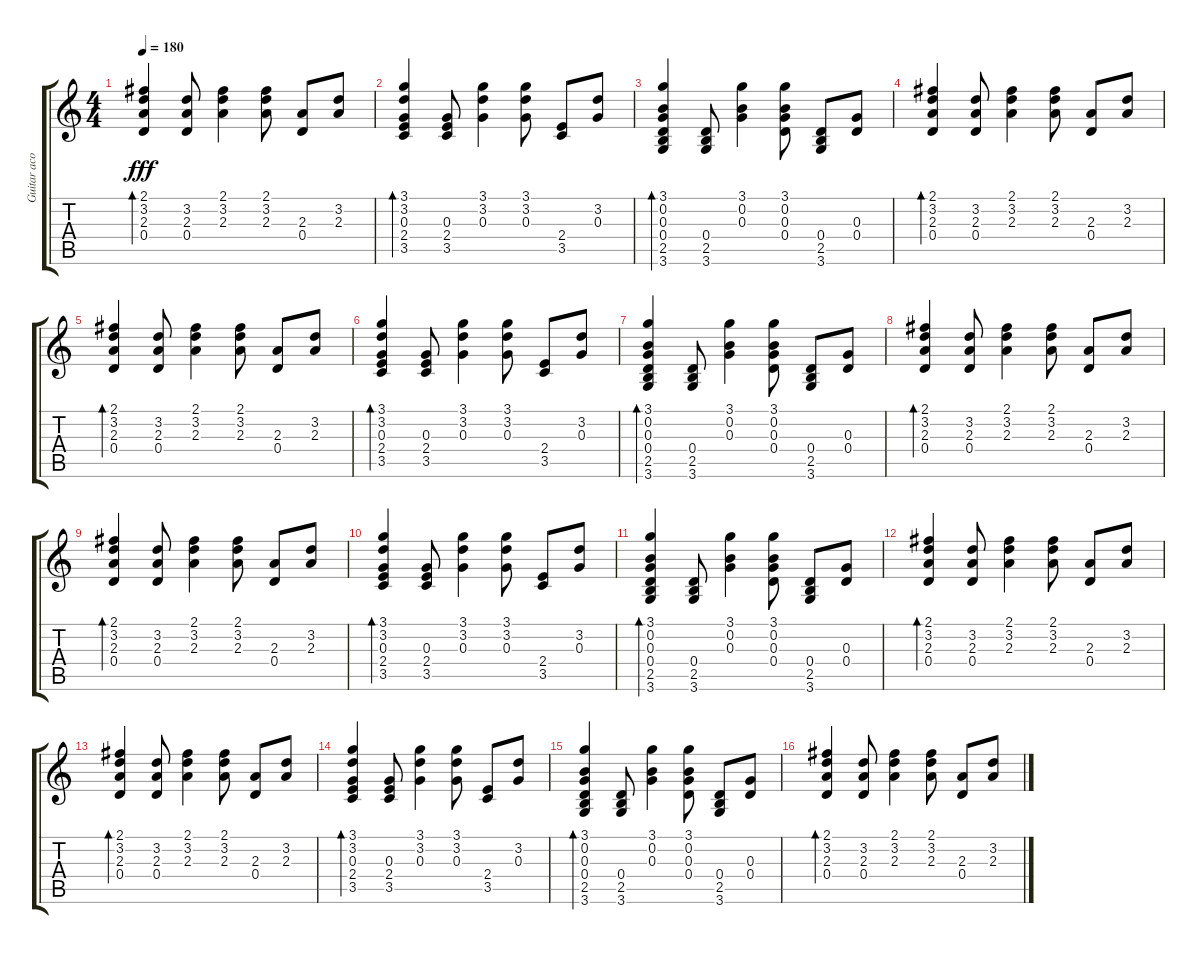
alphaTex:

\track ("Guitar acoustique" "Guitar aco") {instrument acousticguitarsteel}
\staff {score tabs}
\tuning (E4 B3 G3 D3 A2 E2) {hide}
\ts (4 4)
\tempo 180
\clef g2
\ks c
(2.1 3.2 2.3 0.4).4{bd 240 dy fff} (3.2 2.3 0.4).8 (2.1 3.2 2.3).4 (2.1 3.2 2.3).8 (2.3 0.4).8 (3.2 2.3).8 |
(3.1 3.2 0.3 2.4 3.5).4{bd 240} (0.3 2.4 3.5).8 (3.1 3.2 0.3).4 (3.1 3.2 0.3).8 (2.4 3.5).8 (3.2 0.3).8 |
(3.1 0.2 0.3 0.4 2.5 3.6).4{bd 240} (0.4 2.5 3.6).8 (3.1 0.2 0.3).4 (3.1 0.2 0.3 0.4).8 (0.4 2.5 3.6).8 (0.3 0.4).8 |
(2.1 3.2 2.3 0.4).4{bd 240} (3.2 2.3 0.4).8 (2.1 3.2 2.3).4 (2.1 3.2 2.3).8 (2.3 0.4).8 (3.2 2.3).8 |
(2.1 3.2 2.3 0.4).4{bd 240} (3.2 2.3 0.4).8 (2.1 3.2 2.3).4 (2.1 3.2 2.3).8 (2.3 0.4).8 (3.2 2.3).8 |
(3.1 3.2 0.3 2.4 3.5).4{bd 240} (0.3 2.4 3.5).8 (3.1 3.2 0.3).4 (3.1 3.2 0.3).8 (2.4 3.5).8 (3.2 0.3).8 |
(3.1 0.2 0.3 0.4 2.5 3.6).4{bd 240} (0.4 2.5 3.6).8 (3.1 0.2 0.3).4 (3.1 0.2 0.3 0.4).8 (0.4 2.5 3.6).8 (0.3 0.4).8 |
(2.1 3.2 2.3 0.4).4{bd 240} (3.2 2.3 0.4).8 (2.1 3.2 2.3).4 (2.1 3.2 2.3).8 (2.3 0.4).8 (3.2 2.3).8 |
(2.1 3.2 2.3 0.4).4{bd 240} (3.2 2.3 0.4).8 (2.1 3.2 2.3).4 (2.1 3.2 2.3).8 (2.3 0.4).8 (3.2 2.3).8 |
(3.1 3.2 0.3 2.4 3.5).4{bd 240} (0.3 2.4 3.5).8 (3.1 3.2 0.3).4 (3.1 3.2 0.3).8 (2.4 3.5).8 (3.2 0.3).8 |
(3.1 0.2 0.3 0.4 2.5 3.6).4{bd 240} (0.4 2.5 3.6).8 (3.1 0.2 0.3).4 (3.1 0.2 0.3 0.4).8 (0.4 2.5 3.6).8 (0.3 0.4).8 |
(2.1 3.2 2.3 0.4).4{bd 240} (3.2 2.3 0.4).8 (2.1 3.2 2.3).4 (2.1 3.2 2.3).8 (2.3 0.4).8 (3.2 2.3).8 |
(2.1 3.2 2.3 0.4).4{bd 240} (3.2 2.3 0.4).8 (2.1 3.2 2.3).4 (2.1 3.2 2.3).8 (2.3 0.4).8 (3.2 2.3).8 |
(3.1 3.2 0.3 2.4 3.5).4{bd 240} (0.3 2.4 3.5).8 (3.1 3.2 0.3).4 (3.1 3.2 0.3).8 (2.4 3.5).8 (3.2 0.3).8 |
(3.1 0.2 0.3 0.4 2.5 3.6).4{bd 240} (0.4 2.5 3.6).8 (3.1 0.2 0.3).4 (3.1 0.2 0.3 0.4).8 (0.4 2.5 3.6).8 (0.3 0.4).8 |
(2.1 3.2 2.3 0.4).4{bd 240} (3.2 2.3 0.4).8 (2.1 3.2 2.3).4 (2.1 3.2 2.3).8 (2.3 0.4).8 (3.2 2.3).8
